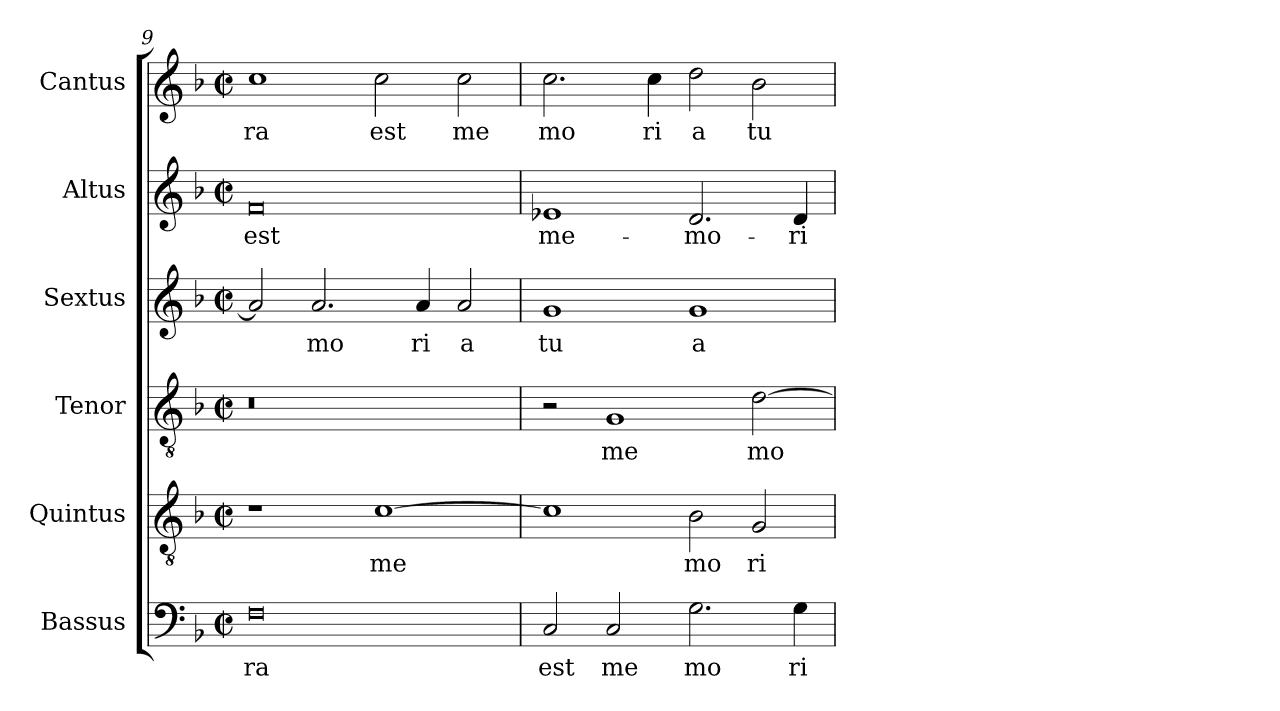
**kern	**text	**kern	**text	**kern	**text	**kern	**text	**kern	**text	**kern	**text
*part6	*part6	*part5	*part5	*part4	*part4	*part3	*part3	*part2	*part2	*part1	*part1
*staff6	*staff6	*staff5	*staff5	*staff4	*staff4	*staff3	*staff3	*staff2	*staff2	*staff1	*staff1
*I"Bassus	*	*I"Quintus	*	*I"Tenor	*	*I"Sextus	*	*I"Altus	*	*I"Cantus	*
*clefF4	*	*clefGv2	*	*clefGv2	*	*clefG2	*	*clefG2	*	*clefG2	*
*k[b-]	*	*k[b-]	*	*k[b-]	*	*k[b-]	*	*k[b-]	*	*k[b-]	*
*F:	*	*F:	*	*F:	*	*F:	*	*F:	*	*F:	*
*M2/2	*	*M2/2	*	*M2/2	*	*M2/2	*	*M2/2	*	*M2/2	*
*met(c|)	*	*met(c|)	*	*met(c|)	*	*met(c|)	*	*met(c|)	*	*met(c|)	*
=9	=9	=9	=9	=9	=9	=9	=9	=9	=9	=9	=9
!	!LO:LY:b:cj	!	!	!	!	!	!	!	!LO:LY:b:cj	!	!LO:LY:b:cj
0F	ra	1r	.	0r	.	2a/]	.	0f	est	1cc	ra
!	!	!	!	!	!	!	!LO:LY:b:cj	!	!	!	!
.	.	.	.	.	.	2.a/	mo	.	.	.	.
!	!	!	!LO:LY:b:cj	!	!	!	!	!	!	!	!LO:LY:b:cj
.	.	[>1c	me	.	.	.	.	.	.	2cc\	est
!	!	!	!	!	!	!	!LO:LY:b:cj	!	!	!	!
.	.	.	.	.	.	4a/	ri	.	.	.	.
!	!	!	!	!	!	!	!LO:LY:b:cj	!	!	!	!LO:LY:b:cj
.	.	.	.	.	.	2a/	a	.	.	2cc\	me
=10	=10	=10	=10	=10	=10	=10	=10	=10	=10	=10	=10
!	!LO:LY:b:cj	!	!	!	!	!	!LO:LY:b:cj	!	!LO:LY:b:cj	!	!LO:LY:b:cj
2C/	est	1c]	.	2r	.	1g	tu	1e-X	me-	2.cc\	mo
!	!LO:LY:b:cj	!	!	!	!LO:LY:b:cj	!	!	!	!	!	!
2C/	me	.	.	1G	me	.	.	.	.	.	.
!	!	!	!	!	!	!	!	!	!	!	!LO:LY:b:cj
.	.	.	.	.	.	.	.	.	.	4cc\	ri
!	!LO:LY:b:cj	!	!LO:LY:b:cj	!	!	!	!LO:LY:b:cj	!	!LO:LY:b:cj	!	!LO:LY:b:cj
2.G\	mo	2B-\	mo	.	.	1g	a	2.d/	-mo-	2dd\	a
!	!	!	!LO:LY:b:cj	!	!LO:LY:b	!	!	!	!	!	!LO:LY:b:cj
.	.	2G/	ri	[>2d\	mo	.	.	.	.	2b-\	tu
!	!LO:LY:b:cj	!	!	!	!	!	!	!	!LO:LY:b:cj	!	!
4G\	ri	.	.	.	.	.	.	4d/	-ri-	.	.
=	=	=	=	=	=	=	=	=	=	=	=
*-	*-	*-	*-	*-	*-	*-	*-	*-	*-	*-	*-
